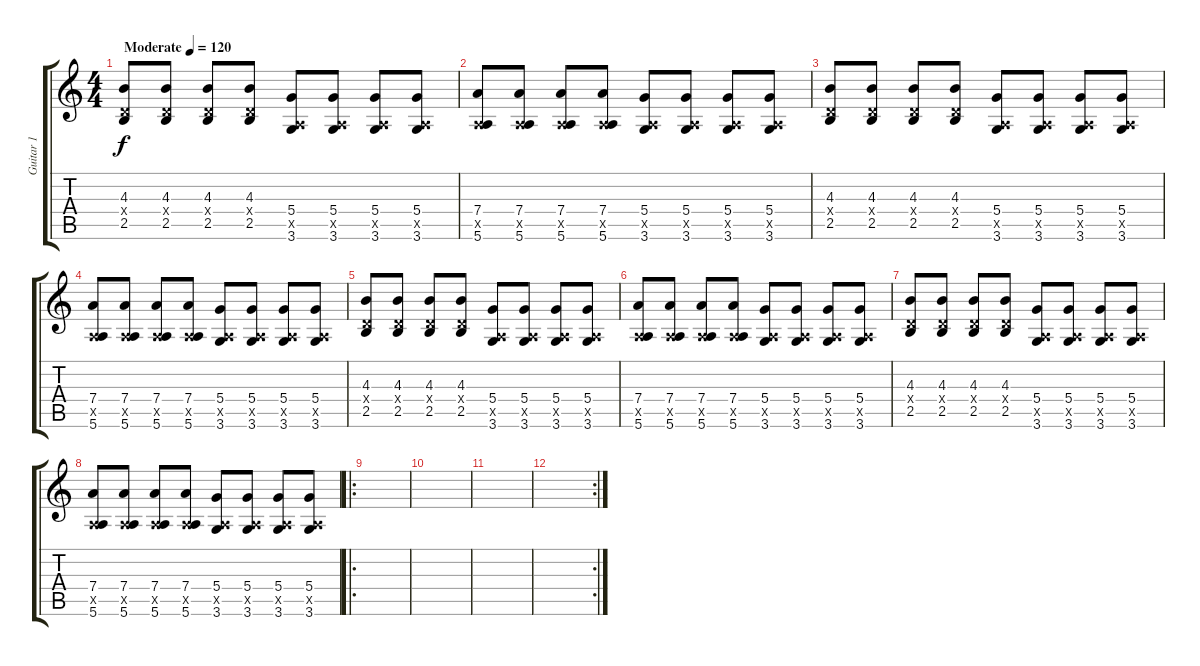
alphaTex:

\track ("Guitar 1" "Guitar 1") {instrument distortionguitar}
\staff {score tabs}
\tuning (E4 B3 G3 D3 A2 E2) {hide}
\ts (4 4)
\tempo (120 "Moderate")
\clef g2
\ks c
(4.3 0.4{x} 2.5).8{dy f instrument distortionguitar} (4.3 0.4{x} 2.5).8 (4.3 0.4{x} 2.5).8 (4.3 0.4{x} 2.5).8 (5.4 0.5{x} 3.6).8 (5.4 0.5{x} 3.6).8 (5.4 0.5{x} 3.6).8 (5.4 0.5{x} 3.6).8 |
(7.4 0.5{x} 5.6).8 (7.4 0.5{x} 5.6).8 (7.4 0.5{x} 5.6).8 (7.4 0.5{x} 5.6).8 (5.4 0.5{x} 3.6).8 (5.4 0.5{x} 3.6).8 (5.4 0.5{x} 3.6).8 (5.4 0.5{x} 3.6).8 |
(4.3 0.4{x} 2.5).8 (4.3 0.4{x} 2.5).8 (4.3 0.4{x} 2.5).8 (4.3 0.4{x} 2.5).8 (5.4 0.5{x} 3.6).8 (5.4 0.5{x} 3.6).8 (5.4 0.5{x} 3.6).8 (5.4 0.5{x} 3.6).8 |
(7.4 0.5{x} 5.6).8 (7.4 0.5{x} 5.6).8 (7.4 0.5{x} 5.6).8 (7.4 0.5{x} 5.6).8 (5.4 0.5{x} 3.6).8 (5.4 0.5{x} 3.6).8 (5.4 0.5{x} 3.6).8 (5.4 0.5{x} 3.6).8 |
(4.3 0.4{x} 2.5).8 (4.3 0.4{x} 2.5).8 (4.3 0.4{x} 2.5).8 (4.3 0.4{x} 2.5).8 (5.4 0.5{x} 3.6).8 (5.4 0.5{x} 3.6).8 (5.4 0.5{x} 3.6).8 (5.4 0.5{x} 3.6).8 |
(7.4 0.5{x} 5.6).8 (7.4 0.5{x} 5.6).8 (7.4 0.5{x} 5.6).8 (7.4 0.5{x} 5.6).8 (5.4 0.5{x} 3.6).8 (5.4 0.5{x} 3.6).8 (5.4 0.5{x} 3.6).8 (5.4 0.5{x} 3.6).8 |
(4.3 0.4{x} 2.5).8 (4.3 0.4{x} 2.5).8 (4.3 0.4{x} 2.5).8 (4.3 0.4{x} 2.5).8 (5.4 0.5{x} 3.6).8 (5.4 0.5{x} 3.6).8 (5.4 0.5{x} 3.6).8 (5.4 0.5{x} 3.6).8 |
(7.4 0.5{x} 5.6).8 (7.4 0.5{x} 5.6).8 (7.4 0.5{x} 5.6).8 (7.4 0.5{x} 5.6).8 (5.4 0.5{x} 3.6).8 (5.4 0.5{x} 3.6).8 (5.4 0.5{x} 3.6).8 (5.4 0.5{x} 3.6).8 |
\ro
|
|
|
\rc 2
